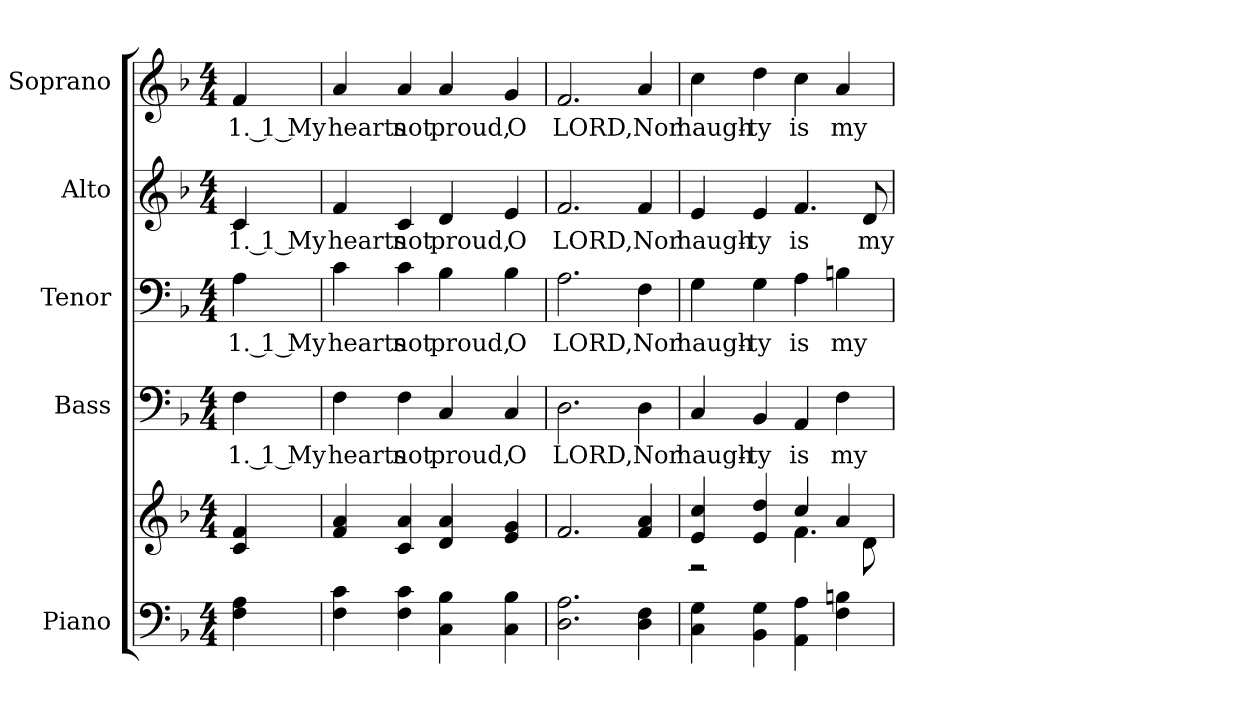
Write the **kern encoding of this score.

**kern	**kern	**kern	**text	**kern	**text	**kern	**text	**kern	**text
*part5	*part5	*part4	*part4	*part3	*part3	*part2	*part2	*part1	*part1
*staff6	*staff5	*staff4	*staff4	*staff3	*staff3	*staff2	*staff2	*staff1	*staff1
*I"Piano	*	*I"Bass	*	*I"Tenor	*	*I"Alto	*	*I"Soprano	*
*I'Pno.	*	*I'B.	*	*I'T.	*	*I'A.	*	*I'S.	*
!!LO:PB:g=z
*clefF4	*clefG2	*clefF4	*	*clefF4	*	*clefG2	*	*clefG2	*
*k[b-]	*k[b-]	*k[b-]	*	*k[b-]	*	*k[b-]	*	*k[b-]	*
*F:	*F:	*F:	*	*F:	*	*F:	*	*F:	*
*M4/4	*M4/4	*M4/4	*	*M4/4	*	*M4/4	*	*M4/4	*
*MM135	*MM135	*MM135	*	*MM135	*	*MM135	*	*MM135	*
=1	=1	=1	=1	=1	=1	=1	=1	=1	=1
!	!	!	!LO:LY:b:color=#000000	!	!	!	!	!	!
!	!	!	!	!	!LO:LY:b:color=#000000	!	!	!	!
!	!	!	!	!	!	!	!LO:LY:b:color=#000000	!	!
!	!	!	!	!	!	!	!	!	!LO:LY:b:color=#000000
4Fi\ 4Ai	4ci/ 4fi	4Fi\	1. 1 My	4Ai\	1. 1 My	4ci/	1. 1 My	4fi/	1. 1 My
=2	=2	=2	=2	=2	=2	=2	=2	=2	=2
!	!	!	!LO:LY:b:color=#000000	!	!	!	!	!	!
!	!	!	!	!	!LO:LY:b:color=#000000	!	!	!	!
!	!	!	!	!	!	!	!LO:LY:b:color=#000000	!	!
!	!	!	!	!	!	!	!	!	!LO:LY:b:color=#000000
4Fi\ 4ci	4fi/ 4ai	4Fi\	hearts	4ci\	hearts	4fi/	hearts	4ai/	hearts
!	!	!	!LO:LY:b:color=#000000	!	!	!	!	!	!
!	!	!	!	!	!LO:LY:b:color=#000000	!	!	!	!
!	!	!	!	!	!	!	!LO:LY:b:color=#000000	!	!
!	!	!	!	!	!	!	!	!	!LO:LY:b:color=#000000
4Fi\ 4ci	4ci/ 4ai	4Fi\	not	4ci\	not	4ci/	not	4ai/	not
!	!	!	!LO:LY:b:color=#000000	!	!	!	!	!	!
!	!	!	!	!	!LO:LY:b:color=#000000	!	!	!	!
!	!	!	!	!	!	!	!LO:LY:b:color=#000000	!	!
!	!	!	!	!	!	!	!	!	!LO:LY:b:color=#000000
4Ci\ 4B-i	4di/ 4ai	4Ci/	proud,	4B-i\	proud,	4di/	proud,	4ai/	proud,
!	!	!	!LO:LY:b:color=#000000	!	!	!	!	!	!
!	!	!	!	!	!LO:LY:b:color=#000000	!	!	!	!
!	!	!	!	!	!	!	!LO:LY:b:color=#000000	!	!
!	!	!	!	!	!	!	!	!	!LO:LY:b:color=#000000
4Ci\ 4B-i	4ei/ 4gi	4Ci/	O	4B-i\	O	4ei/	O	4gi/	O
=3	=3	=3	=3	=3	=3	=3	=3	=3	=3
!	!	!	!LO:LY:b:color=#000000	!	!	!	!	!	!
!	!	!	!	!	!LO:LY:b:color=#000000	!	!	!	!
!	!	!	!	!	!	!	!LO:LY:b:color=#000000	!	!
!	!	!	!	!	!	!	!	!	!LO:LY:b:color=#000000
2.Di\ 2.Ai	2.fi/	2.Di\	LORD,	2.Ai\	LORD,	2.fi/	LORD,	2.fi/	LORD,
!	!	!	!LO:LY:b:color=#000000	!	!	!	!	!	!
!	!	!	!	!	!LO:LY:b:color=#000000	!	!	!	!
!	!	!	!	!	!	!	!LO:LY:b:color=#000000	!	!
!	!	!	!	!	!	!	!	!	!LO:LY:b:color=#000000
4Di\ 4Fi	4fi/ 4ai	4Di\	Nor	4Fi\	Nor	4fi/	Nor	4ai/	Nor
!!LO:PB:g=z
=4	=4	=4	=4	=4	=4	=4	=4	=4	=4
*	*^	*	*	*	*	*	*	*	*
!	!	!	!	!LO:LY:b:color=#000000	!	!	!	!	!	!
!	!	!	!	!	!	!LO:LY:b:color=#000000	!	!	!	!
!	!	!	!	!	!	!	!	!LO:LY:b:color=#000000	!	!
!	!	!	!	!	!	!	!	!	!	!LO:LY:b:color=#000000
4Ci\ 4Gi	4ei/ 4cci	2r	4Ci/	haugh-	4Gi\	haugh-	4ei/	haugh-	4cci\	haugh-
!	!	!	!	!LO:LY:b:color=#000000	!	!	!	!	!	!
!	!	!	!	!	!	!LO:LY:b:color=#000000	!	!	!	!
!	!	!	!	!	!	!	!	!LO:LY:b:color=#000000	!	!
!	!	!	!	!	!	!	!	!	!	!LO:LY:b:color=#000000
4BB-i\ 4Gi	4ei/ 4ddi	.	4BB-i/	-ty	4Gi\	-ty	4ei/	-ty	4ddi\	-ty
!	!	!	!	!LO:LY:b:color=#000000	!	!	!	!	!	!
!	!	!	!	!	!	!LO:LY:b:color=#000000	!	!	!	!
!	!	!	!	!	!	!	!	!LO:LY:b:color=#000000	!	!
!	!	!	!	!	!	!	!	!	!	!LO:LY:b:color=#000000
4AAi\ 4Ai	4cci/	4.fi\	4AAi/	is	4Ai\	is	4.fi/	is	4cci\	is
!	!	!	!	!LO:LY:b:color=#000000	!	!	!	!	!	!
!	!	!	!	!	!	!LO:LY:b:color=#000000	!	!	!	!
!	!	!	!	!	!	!	!	!	!	!LO:LY:b:color=#000000
4Fi\ 4Bni	4ai/	.	4Fi\	my	4Bni\	my	.	.	4ai/	my
!	!	!	!	!	!	!	!	!LO:LY:b:color=#000000	!	!
.	.	8di\	.	.	.	.	8di/	my	.	.
*	*v	*v	*	*	*	*	*	*	*	*
=	=	=	=	=	=	=	=	=	=
*-	*-	*-	*-	*-	*-	*-	*-	*-	*-
